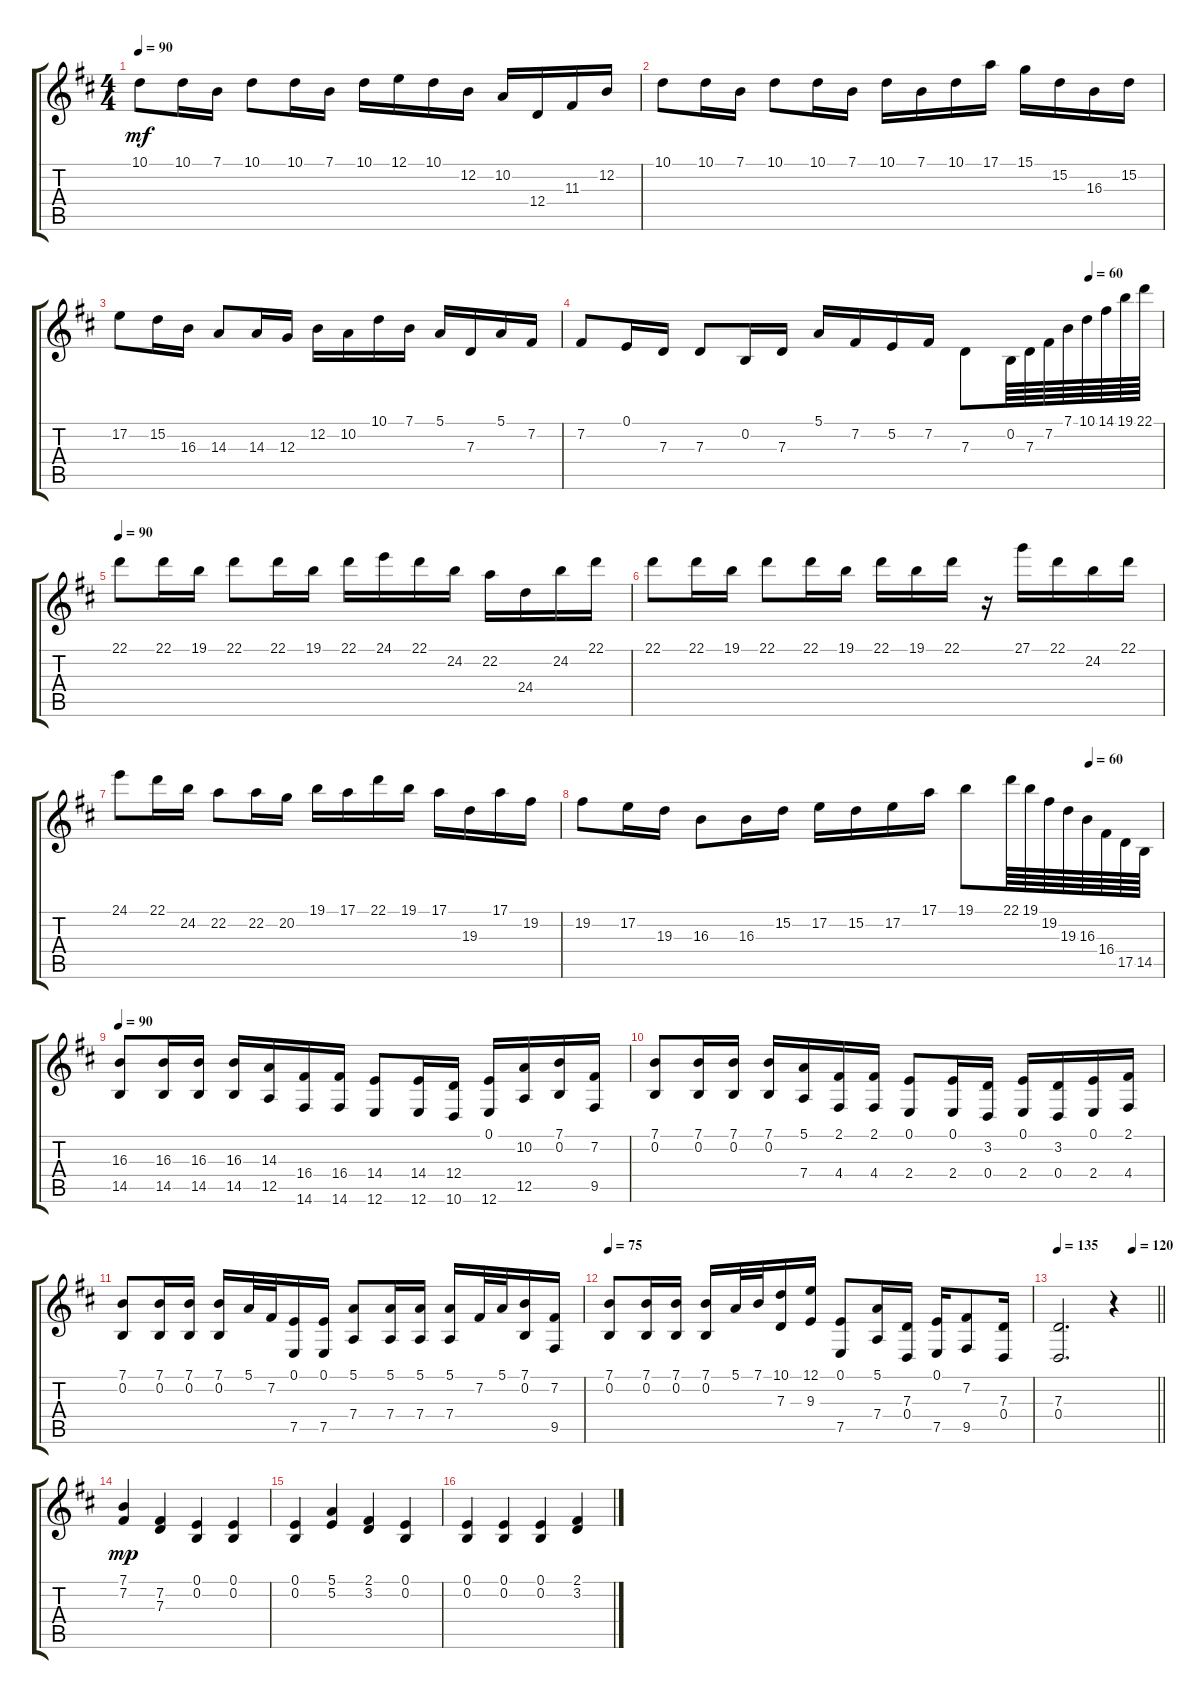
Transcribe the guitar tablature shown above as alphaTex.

\track "" {instrument brightacousticpiano}
\staff {score tabs}
\tuning (E4 B3 G3 D3 A2 E2) {hide}
\ts (4 4)
\section ("" "")
\tempo 90
\clef g2
\ks d
10.1.8{dy mf} 10.1.16 7.1.16 10.1.8 10.1.16 7.1.16 10.1.16 12.1.16 10.1.16 12.2.16 10.2.16 12.4.16 11.3.16 12.2.16 |
10.1.8 10.1.16 7.1.16 10.1.8 10.1.16 7.1.16 10.1.16 7.1.16 10.1.16 17.1.16 15.1.16 15.2.16 16.3.16 15.2.16 |
17.2.8 15.2.16 16.3.16 14.3.8 14.3.16 12.3.16 12.2.16 10.2.16 10.1.16 7.1.16 5.1.16 7.3.16 5.1.16 7.2.16 |
\tempo (60 0.875)
7.2.8 0.1.16 7.3.16 7.3.8 0.2.16 7.3.16 5.1.16 7.2.16 5.2.16 7.2.16 7.3.8 0.2.64 7.3.64 7.2.64 7.1.64 10.1.64 14.1.64 19.1.64 22.1.64 |
\tempo 90
22.1.8 22.1.16 19.1.16 22.1.8 22.1.16 19.1.16 22.1.16 24.1.16 22.1.16 24.2.16 22.2.16 24.4.16 24.2.16 22.1.16 |
22.1.8 22.1.16 19.1.16 22.1.8 22.1.16 19.1.16 22.1.16 19.1.16 22.1.16 r.16 27.1.16 22.1.16 24.2.16 22.1.16 |
24.1.8 22.1.16 24.2.16 22.2.8 22.2.16 20.2.16 19.1.16 17.1.16 22.1.16 19.1.16 17.1.16 19.3.16 17.1.16 19.2.16 |
\tempo (60 0.875)
19.2.8 17.2.16 19.3.16 16.3.8 16.3.16 15.2.16 17.2.16 15.2.16 17.2.16 17.1.16 19.1.8 22.1.64 19.1.64 19.2.64 19.3.64 16.3.64 16.4.64 17.5.64 14.5.64 |
\tempo 90
(16.3 14.5).8 (16.3 14.5).16 (16.3 14.5).16 (16.3 14.5).16 (14.3 12.5).16 (16.4 14.6).16 (16.4 14.6).16 (14.4 12.6).8 (14.4 12.6).16 (12.4 10.6).16 (0.1 12.6).16 (10.2 12.5).16 (7.1 0.2).16 (7.2 9.5).16 |
(7.1 0.2).8 (7.1 0.2).16 (7.1 0.2).16 (7.1 0.2).16 (5.1 7.4).16 (2.1 4.4).16 (2.1 4.4).16 (0.1 2.4).8 (0.1 2.4).16 (3.2 0.4).16 (0.1 2.4).16 (3.2 0.4).16 (0.1 2.4).16 (2.1 4.4).16 |
(7.1 0.2).8 (7.1 0.2).16 (7.1 0.2).16 (7.1 0.2).16 5.1.32 7.2.32 (0.1 7.5).16 (0.1 7.5).16 (5.1 7.4).8 (5.1 7.4).16 (5.1 7.4).16 (5.1 7.4).16 7.2.32 5.1.32 (7.1 0.2).16 (7.2 9.5).16 |
\tempo 75
(7.1 0.2).8 (7.1 0.2).16 (7.1 0.2).16 (7.1 0.2).16 5.1.32 7.1.32 (10.1 7.3).16 (12.1 9.3).16 (0.1 7.5).8 (5.1 7.4).16 (7.3 0.4).16 (0.1 7.5).16 (7.2 9.5).8 (7.3 0.4).16 |
\tempo (120 0.75)
\tempo 135
\barLineRight lightlight
(7.3 0.4).2{d} r.4 |
\section ("" "")
(7.1 7.2).4{dy mp} (7.2 7.3).4 (0.1 0.2).4 (0.1 0.2).4 |
(0.1 0.2).4 (5.1 5.2).4 (2.1 3.2).4 (0.1 0.2).4 |
(0.1 0.2).4 (0.1 0.2).4 (0.1 0.2).4 (2.1 3.2).4
